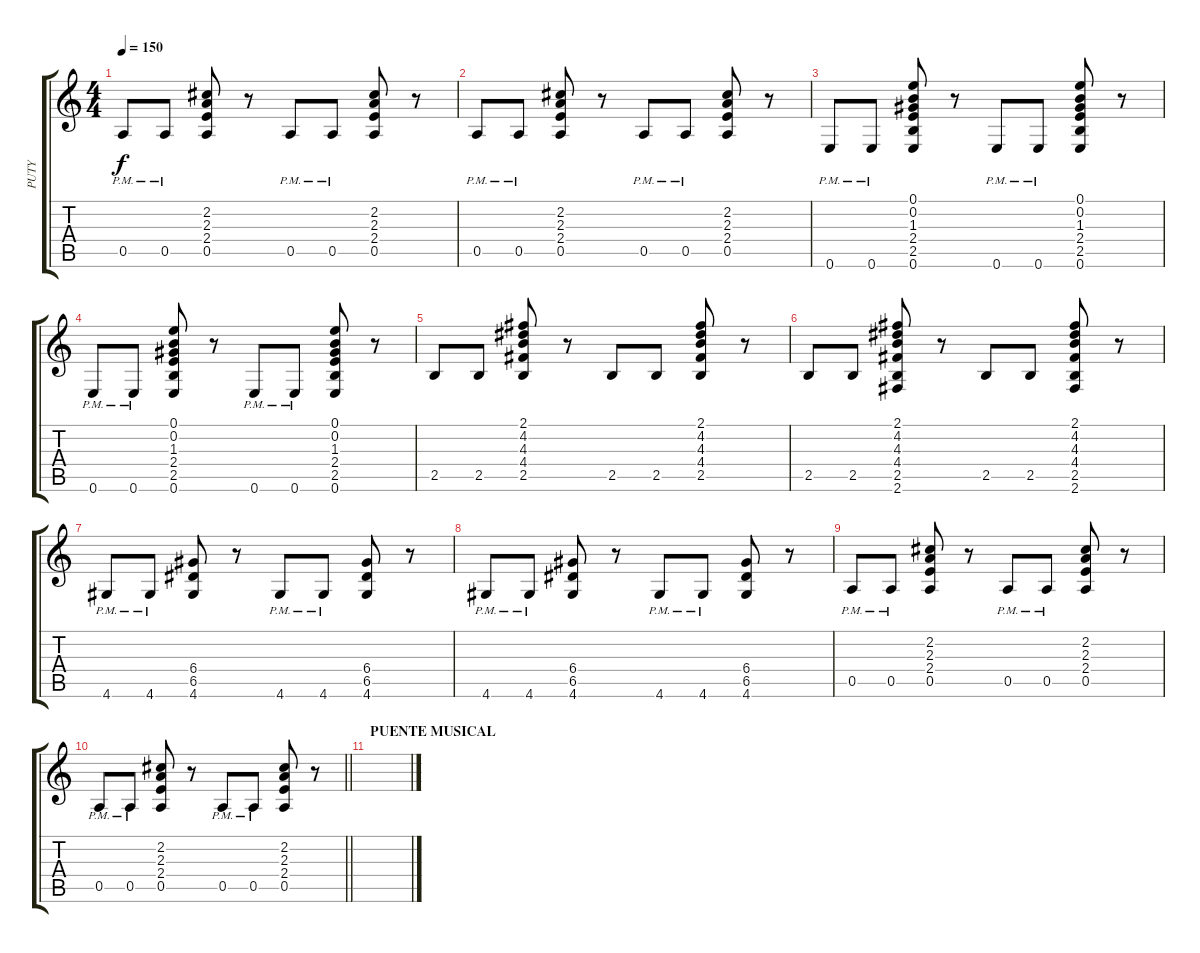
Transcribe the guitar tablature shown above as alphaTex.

\track ("PUTY" "PUTY") {instrument distortionguitar}
\staff {score tabs}
\tuning (E4 B3 G3 D3 A2 E2) {hide}
\ts (4 4)
\tempo 150
\clef g2
\ks c
0.5{pm}.8{dy f} 0.5{pm}.8 (2.2 2.3 2.4 0.5).8 r.8 0.5{pm}.8 0.5{pm}.8 (2.2 2.3 2.4 0.5).8 r.8 |
0.5{pm}.8 0.5{pm}.8 (2.2 2.3 2.4 0.5).8 r.8 0.5{pm}.8 0.5{pm}.8 (2.2 2.3 2.4 0.5).8 r.8 |
0.6{pm}.8 0.6{pm}.8 (0.1 0.2 1.3 2.4 2.5 0.6).8 r.8 0.6{pm}.8 0.6{pm}.8 (0.1 0.2 1.3 2.4 2.5 0.6).8 r.8 |
0.6{pm}.8 0.6{pm}.8 (0.1 0.2 1.3 2.4 2.5 0.6).8 r.8 0.6{pm}.8 0.6{pm}.8 (0.1 0.2 1.3 2.4 2.5 0.6).8 r.8 |
2.5.8 2.5.8 (2.1 4.2 4.3 4.4 2.5).8 r.8 2.5.8 2.5.8 (2.1 4.2 4.3 4.4 2.5).8 r.8 |
2.5.8 2.5.8 (2.1 4.2 4.3 4.4 2.5 2.6).8 r.8 2.5.8 2.5.8 (2.1 4.2 4.3 4.4 2.5 2.6).8 r.8 |
4.6{pm}.8 4.6{pm}.8 (6.4 6.5 4.6).8 r.8 4.6{pm}.8 4.6{pm}.8 (6.4 6.5 4.6).8 r.8 |
4.6{pm}.8 4.6{pm}.8 (6.4 6.5 4.6).8 r.8 4.6{pm}.8 4.6{pm}.8 (6.4 6.5 4.6).8 r.8 |
0.5{pm}.8 0.5{pm}.8 (2.2 2.3 2.4 0.5).8 r.8 0.5{pm}.8 0.5{pm}.8 (2.2 2.3 2.4 0.5).8 r.8 |
\barLineRight lightlight
0.5{pm}.8 0.5{pm}.8 (2.2 2.3 2.4 0.5).8 r.8 0.5{pm}.8 0.5{pm}.8 (2.2 2.3 2.4 0.5).8 r.8 |
\section ("" "PUENTE MUSICAL")
